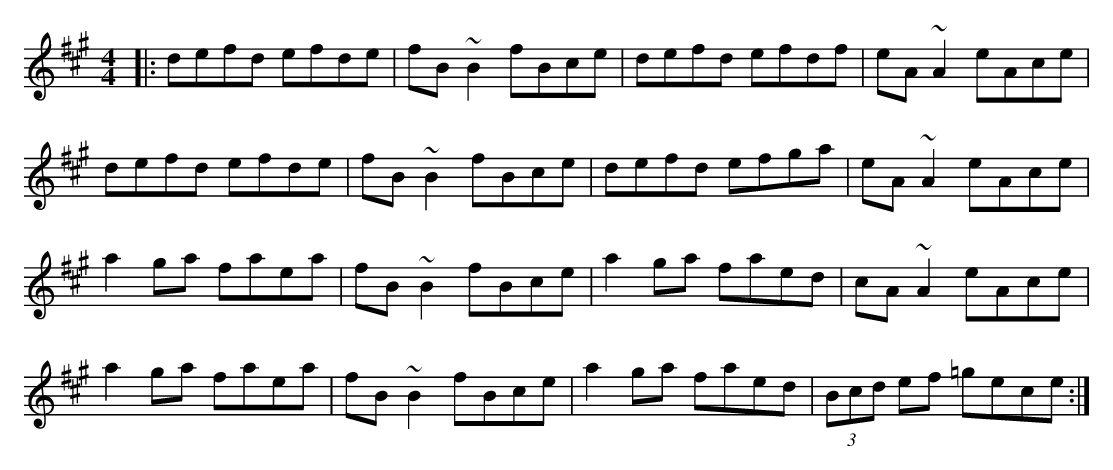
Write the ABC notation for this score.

X:1
M:4/4
K:Bdor
|:defd efde|fB ~B2 fBce|defd efdf|eA ~A2 eAce|
defd efde|fB ~B2 fBce|defd efga|eA ~A2 eAce|
a2 ga faea|fB ~B2 fBce|a2 ga faed|cA ~A2 eAce|
a2 ga faea|fB ~B2 fBce|a2 ga faed|(3Bcd ef =gece:|
